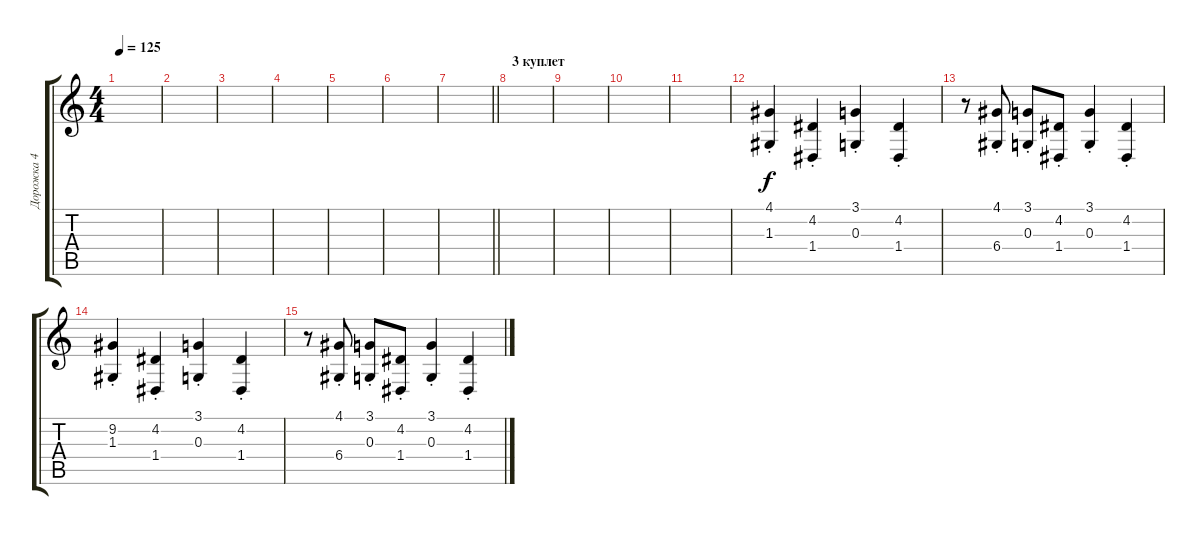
\track ("Дорожка 4" "Дорожка 4") {instrument blownbottle}
\staff {score tabs}
\tuning (E4 B3 G3 D3 A2 E2) {hide}
\ts (4 4)
\tempo 125
\clef g2
\ks c
|
|
|
|
|
|
\barLineRight lightlight
|
\section ("" "3 куплет")
|
|
|
|
(4.1{st} 1.3{st}).4 (4.2{st} 1.4{st}).4 (3.1{st} 0.3{st}).4 (4.2{st} 1.4{st}).4 |
r.8 (4.1{st} 6.4{st}).8 (3.1{st} 0.3{st}).8 (4.2{st} 1.4).8 (3.1{st} 0.3{st}).4 (4.2{st} 1.4{st}).4 |
(9.2{st} 1.3{st}).4 (4.2{st} 1.4{st}).4 (3.1{st} 0.3{st}).4 (4.2{st} 1.4{st}).4 |
r.8 (4.1{st} 6.4{st}).8 (3.1{st} 0.3{st}).8 (4.2{st} 1.4).8 (3.1{st} 0.3{st}).4 (4.2{st} 1.4{st}).4
